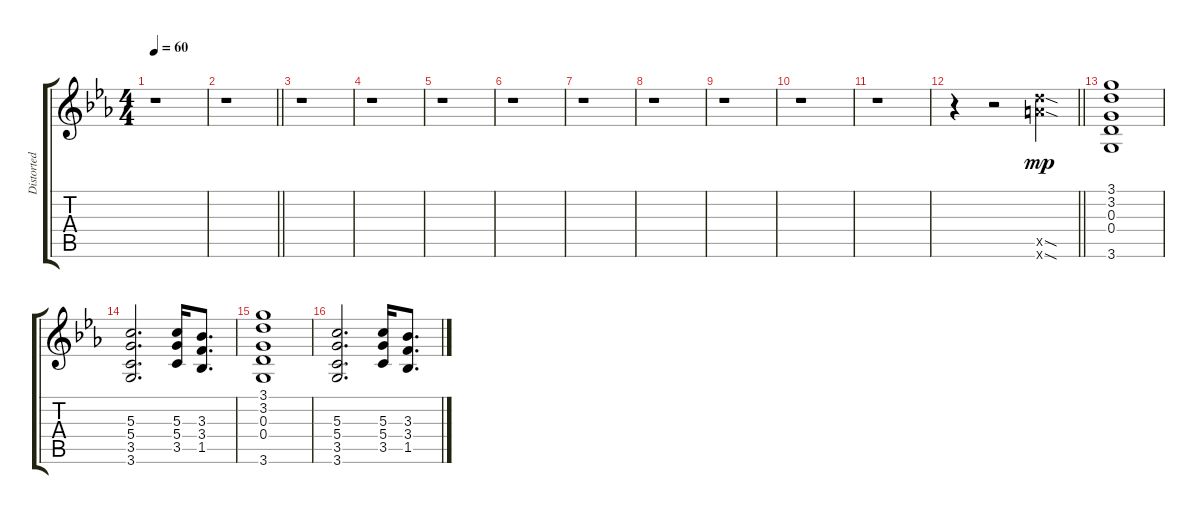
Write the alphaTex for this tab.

\track ("Distorted [Left]" "Distorted ") {instrument overdrivenguitar}
\staff {score tabs}
\tuning (E4 B3 G3 D3 A2 E2) {hide}
\ts (4 4)
\tempo 60
\clef g2
\ks eb
r.1{dy mf} |
\barLineRight lightlight
r.1 |
r.1 |
r.1 |
r.1 |
r.1 |
r.1 |
r.1 |
r.1 |
r.1 |
r.1 |
\barLineRight lightlight
r.4 r.2 (17.5{sod x} 17.6{sod x}).4{dy mp} |
(3.1 3.2 0.3 0.4 3.6).1 |
(5.3 5.4 3.5 3.6).2{d} (5.3 5.4 3.5).16 (3.3 3.4 1.5).8{d} |
(3.1 3.2 0.3 0.4 3.6).1 |
(5.3 5.4 3.5 3.6).2{d} (5.3 5.4 3.5).16 (3.3 3.4 1.5).8{d}
